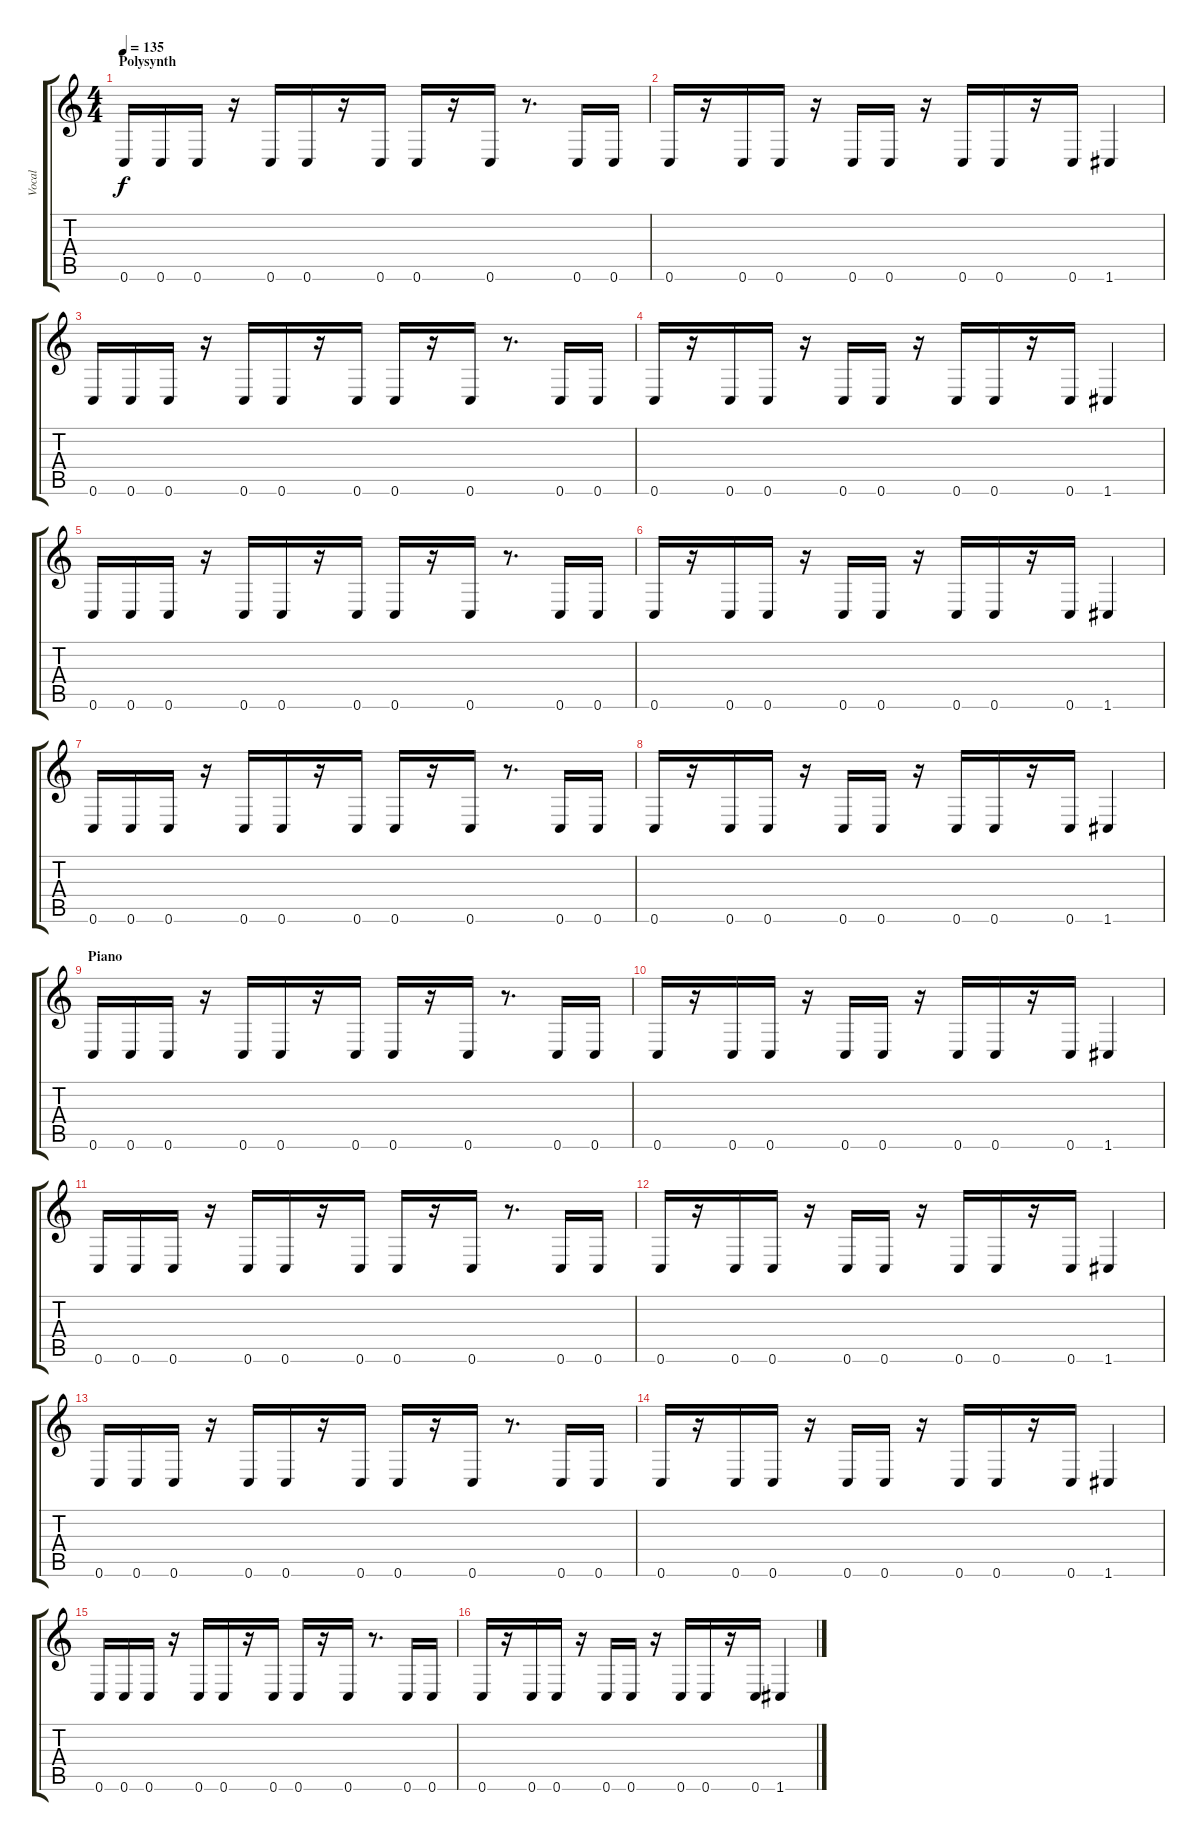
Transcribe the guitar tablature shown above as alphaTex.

\track ("Vocal" "Vocal") {instrument pad3polysynth}
\staff {score tabs}
\tuning (D5 A4 F4 C4 G3 C3) {hide}
\ts (4 4)
\section ("" "Polysynth")
\tempo 135
\clef g2
\ks c
0.6.16{dy f} 0.6.16 0.6.16 r.16 0.6.16 0.6.16 r.16 0.6.16 0.6.16 r.16 0.6.16 r.8{d} 0.6.16 0.6.16 |
0.6.16 r.16 0.6.16 0.6.16 r.16 0.6.16 0.6.16 r.16 0.6.16 0.6.16 r.16 0.6.16 1.6.4 |
0.6.16 0.6.16 0.6.16 r.16 0.6.16 0.6.16 r.16 0.6.16 0.6.16 r.16 0.6.16 r.8{d} 0.6.16 0.6.16 |
0.6.16 r.16 0.6.16 0.6.16 r.16 0.6.16 0.6.16 r.16 0.6.16 0.6.16 r.16 0.6.16 1.6.4 |
0.6.16 0.6.16 0.6.16 r.16 0.6.16 0.6.16 r.16 0.6.16 0.6.16 r.16 0.6.16 r.8{d} 0.6.16 0.6.16 |
0.6.16 r.16 0.6.16 0.6.16 r.16 0.6.16 0.6.16 r.16 0.6.16 0.6.16 r.16 0.6.16 1.6.4 |
0.6.16 0.6.16 0.6.16 r.16 0.6.16 0.6.16 r.16 0.6.16 0.6.16 r.16 0.6.16 r.8{d} 0.6.16 0.6.16 |
0.6.16 r.16 0.6.16 0.6.16 r.16 0.6.16 0.6.16 r.16 0.6.16 0.6.16 r.16 0.6.16 1.6.4 |
\section ("" "Piano")
0.6.16 0.6.16 0.6.16 r.16 0.6.16 0.6.16 r.16 0.6.16 0.6.16 r.16 0.6.16 r.8{d} 0.6.16 0.6.16 |
0.6.16 r.16 0.6.16 0.6.16 r.16 0.6.16 0.6.16 r.16 0.6.16 0.6.16 r.16 0.6.16 1.6.4 |
0.6.16 0.6.16 0.6.16 r.16 0.6.16 0.6.16 r.16 0.6.16 0.6.16 r.16 0.6.16 r.8{d} 0.6.16 0.6.16 |
0.6.16 r.16 0.6.16 0.6.16 r.16 0.6.16 0.6.16 r.16 0.6.16 0.6.16 r.16 0.6.16 1.6.4 |
0.6.16 0.6.16 0.6.16 r.16 0.6.16 0.6.16 r.16 0.6.16 0.6.16 r.16 0.6.16 r.8{d} 0.6.16 0.6.16 |
0.6.16 r.16 0.6.16 0.6.16 r.16 0.6.16 0.6.16 r.16 0.6.16 0.6.16 r.16 0.6.16 1.6.4 |
0.6.16 0.6.16 0.6.16 r.16 0.6.16 0.6.16 r.16 0.6.16 0.6.16 r.16 0.6.16 r.8{d} 0.6.16 0.6.16 |
0.6.16 r.16 0.6.16 0.6.16 r.16 0.6.16 0.6.16 r.16 0.6.16 0.6.16 r.16 0.6.16 1.6.4
